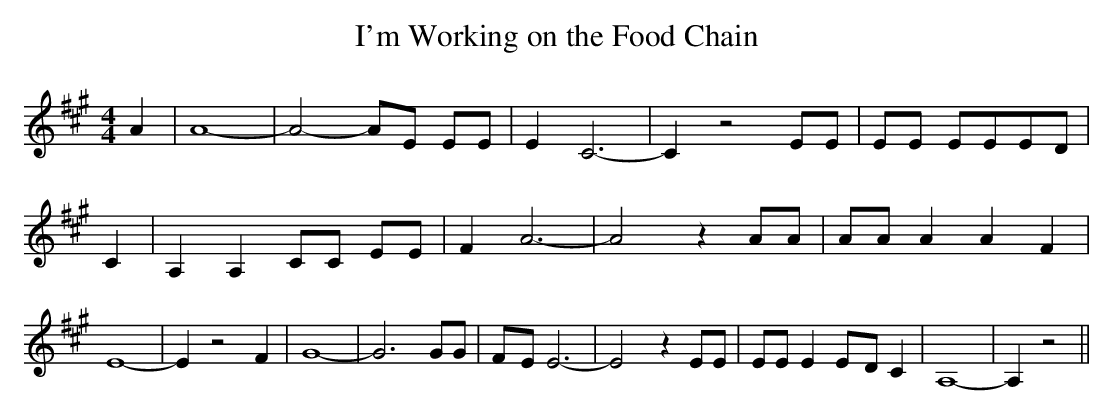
X:1
T:I'm Working on the Food Chain
M:4/4
L:1/8
K:A
 A2| A8-| A4- AE EE| E2 C6-| C2 z4 EE| EE EEE-D| C2| A,2 A,2 CC EE|\
 F2 A6-| A4 z2 AA| AA A2 A2 F2| E8-| E2 z4 F2| G8-| G6 GG|F-E E6-|\
 E4 z2 EE| EE E2E-D C2| A,8-| A,2 z4||
